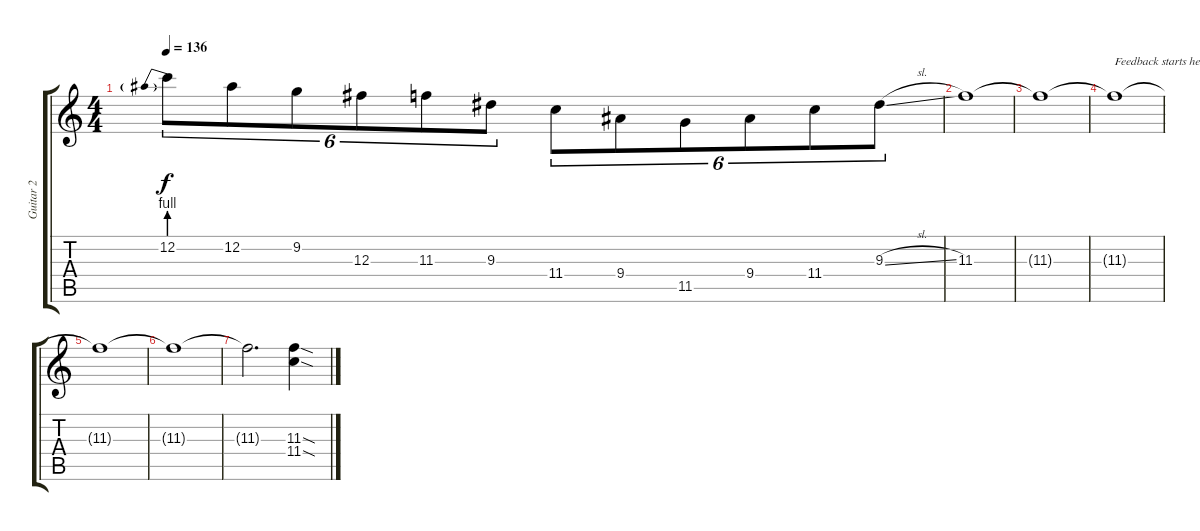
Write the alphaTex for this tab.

\track ("Guitar 2" "Guitar 2") {instrument overdrivenguitar}
\staff {score tabs}
\tuning (Eb4 Bb3 Gb3 Db3 Ab2 Eb2) {hide}
\ts (4 4)
\tempo 136
\clef g2
\ks c
12.2{be (prebend 0 4 60 4)}.8{tu (6 4) dy f} 12.2.8{tu (6 4)} 9.2.8{tu (6 4)} 12.3.8{tu (6 4)} 11.3.8{tu (6 4)} 9.3.8{tu (6 4)} 11.4.8{tu (6 4)} 9.4.8{tu (6 4)} 11.5.8{tu (6 4)} 9.4.8{tu (6 4)} 11.4.8{tu (6 4)} 9.3{sl}.8{tu (6 4)} |
11.3.1 |
11.3{t}.1 |
11.3{t}.1{txt "Feedback starts here"} |
11.3{t}.1 |
11.3{t}.1 |
11.3{t}.2{d} (11.3{sod} 11.4{sod}).4
